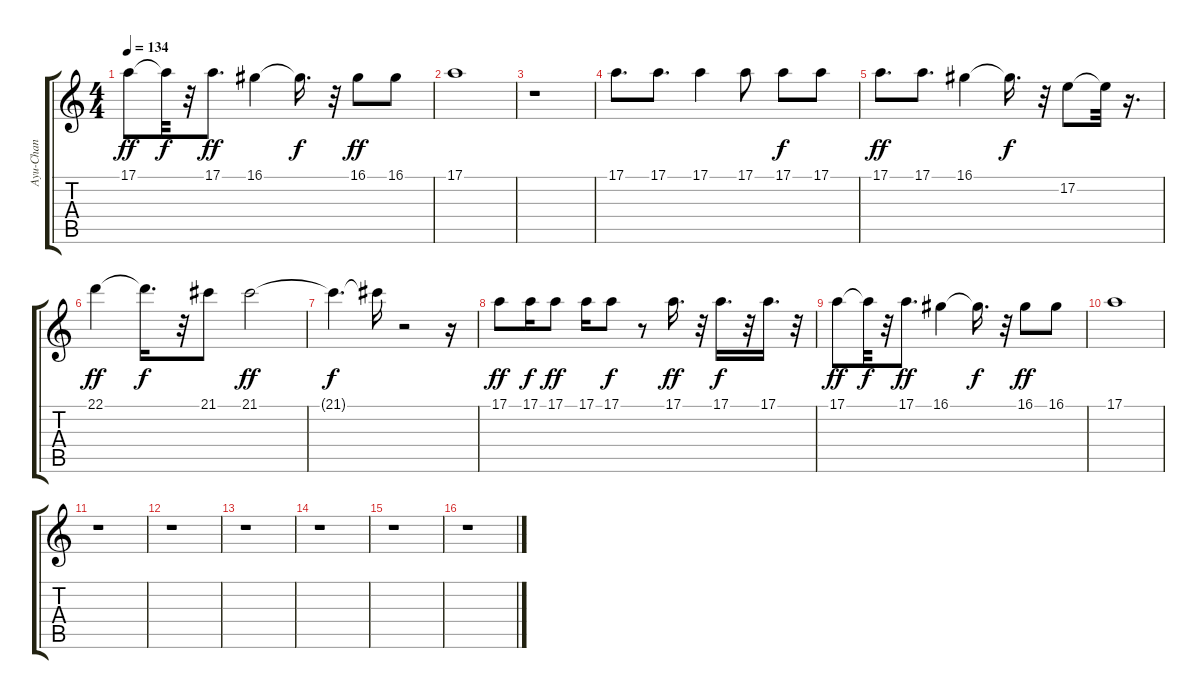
\track ("Ayu-Chan" "Ayu-Chan") {instrument altosax}
\staff {score tabs}
\tuning (E4 B3 G3 D3 A2 E2) {hide}
\ts (4 4)
\tempo 134
\clef g2
\ks c
17.1.8{dy ff} 17.1{t}.32{dy f} r.32 17.1.8{d dy ff} 16.1.4 16.1{t}.16{d dy f} r.32 16.1.8{dy ff} 16.1.8 |
17.1.1 |
r.1 |
17.1.8{d} 17.1.8{d} 17.1.4 17.1.8 17.1.8{dy f} 17.1.8 |
17.1.8{d dy ff} 17.1.8{d} 16.1.4 16.1{t}.16{d dy f} r.32 17.2.8 17.2{t}.32 r.16{d} |
22.1.4{dy ff} 22.1{t}.16{d dy f} r.32 21.1.8 21.1.2{dy ff} |
21.1{t}.4{d dy f} 21.1{t}.16 r.2 r.16 |
17.1.8{dy ff} 17.1.16{dy f} 17.1.8{dy ff} 17.1.16 17.1.8{dy f} r.8 17.1.16{d dy ff} r.32 17.1.16{d dy f} r.32 17.1.16{d} r.32 |
17.1.8{dy ff} 17.1{t}.32{dy f} r.32 17.1.8{d dy ff} 16.1.4 16.1{t}.16{d dy f} r.32 16.1.8{dy ff} 16.1.8 |
17.1.1 |
r.1 |
r.1 |
r.1 |
r.1 |
r.1 |
r.1
